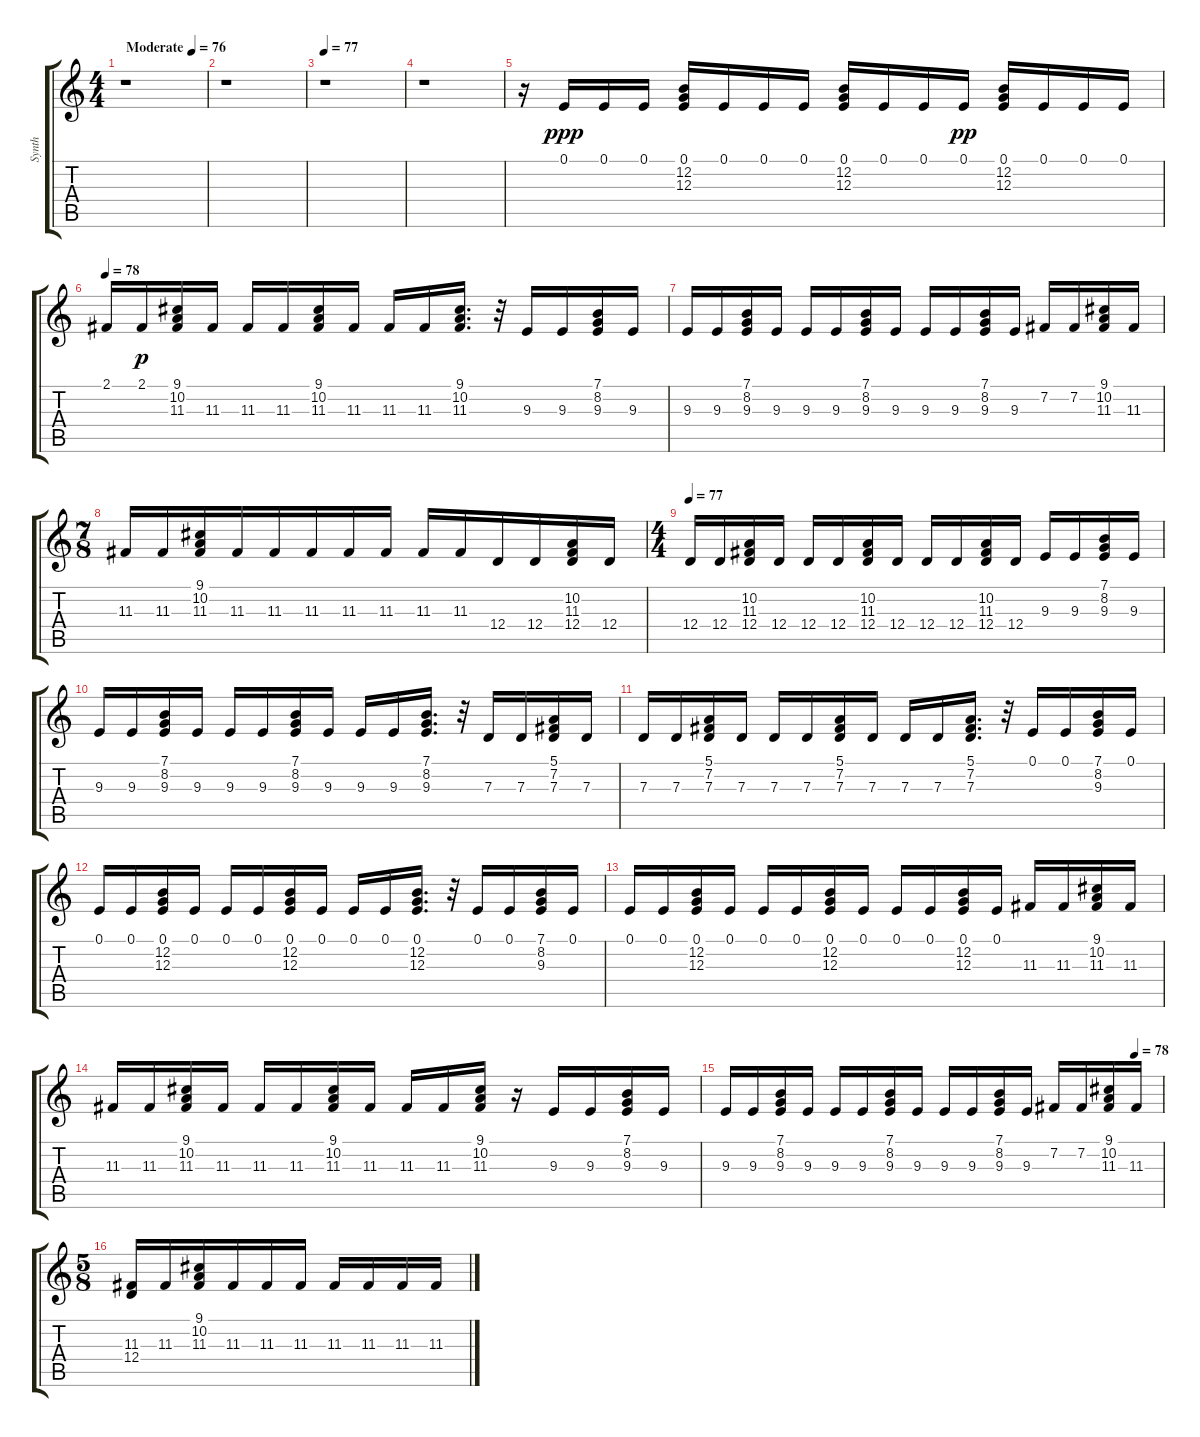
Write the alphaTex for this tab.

\track ("Synth" "Synth") {instrument stringensemble1}
\staff {score tabs}
\tuning (E4 B3 G3 D3 A2 E2) {hide}
\ts (4 4)
\tempo (76 "Moderate")
\clef g2
\ks c
r.1{dy ppp instrument stringensemble1} |
r.1 |
\tempo 77
r.1 |
r.1 |
r.16 0.1.16 0.1.16 0.1.16 (0.1 12.2 12.3).16 0.1.16 0.1.16 0.1.16 (0.1 12.2 12.3).16 0.1.16 0.1.16 0.1.16{dy pp} (0.1 12.2 12.3).16 0.1.16 0.1.16 0.1.16 |
\tempo 78
2.1.16 2.1.16{dy p} (9.1 10.2 11.3).16 11.3.16 11.3.16 11.3.16 (9.1 10.2 11.3).16 11.3.16 11.3.16 11.3.16 (9.1 10.2 11.3).16{d} r.32 9.3.16 9.3.16 (7.1 8.2 9.3).16 9.3.16 |
9.3.16 9.3.16 (7.1 8.2 9.3).16 9.3.16 9.3.16 9.3.16 (7.1 8.2 9.3).16 9.3.16 9.3.16 9.3.16 (7.1 8.2 9.3).16 9.3.16 7.2.16 7.2.16 (9.1 10.2 11.3).16 11.3.16 |
\ts (7 8)
11.3.16 11.3.16 (9.1 10.2 11.3).16 11.3.16 11.3.16 11.3.16 11.3.16 11.3.16 11.3.16 11.3.16 12.4.16 12.4.16 (10.2 11.3 12.4).16 12.4.16 |
\ts (4 4)
\tempo 77
12.4.16 12.4.16 (10.2 11.3 12.4).16 12.4.16 12.4.16 12.4.16 (10.2 11.3 12.4).16 12.4.16 12.4.16 12.4.16 (10.2 11.3 12.4).16 12.4.16 9.3.16 9.3.16 (7.1 8.2 9.3).16 9.3.16 |
9.3.16 9.3.16 (7.1 8.2 9.3).16 9.3.16 9.3.16 9.3.16 (7.1 8.2 9.3).16 9.3.16 9.3.16 9.3.16 (7.1 8.2 9.3).16{d} r.32 7.3.16 7.3.16 (5.1 7.2 7.3).16 7.3.16 |
7.3.16 7.3.16 (5.1 7.2 7.3).16 7.3.16 7.3.16 7.3.16 (5.1 7.2 7.3).16 7.3.16 7.3.16 7.3.16 (5.1 7.2 7.3).16{d} r.32 0.1.16 0.1.16 (7.1 8.2 9.3).16 0.1.16 |
0.1.16 0.1.16 (0.1 12.2 12.3).16 0.1.16 0.1.16 0.1.16 (0.1 12.2 12.3).16 0.1.16 0.1.16 0.1.16 (0.1 12.2 12.3).16{d} r.32 0.1.16 0.1.16 (7.1 8.2 9.3).16 0.1.16 |
0.1.16 0.1.16 (0.1 12.2 12.3).16 0.1.16 0.1.16 0.1.16 (0.1 12.2 12.3).16 0.1.16 0.1.16 0.1.16 (0.1 12.2 12.3).16 0.1.16 11.3.16 11.3.16 (9.1 10.2 11.3).16 11.3.16 |
11.3.16 11.3.16 (9.1 10.2 11.3).16 11.3.16 11.3.16 11.3.16 (9.1 10.2 11.3).16 11.3.16 11.3.16 11.3.16 (9.1 10.2 11.3).16 r.16 9.3.16 9.3.16 (7.1 8.2 9.3).16 9.3.16 |
\tempo (78 0.9375)
9.3.16 9.3.16 (7.1 8.2 9.3).16 9.3.16 9.3.16 9.3.16 (7.1 8.2 9.3).16 9.3.16 9.3.16 9.3.16 (7.1 8.2 9.3).16 9.3.16 7.2.16 7.2.16 (9.1 10.2 11.3).16 11.3.16 |
\ts (5 8)
(11.3 12.4).16 11.3.16 (9.1 10.2 11.3).16 11.3.16 11.3.16 11.3.16 11.3.16 11.3.16 11.3.16 11.3.16
